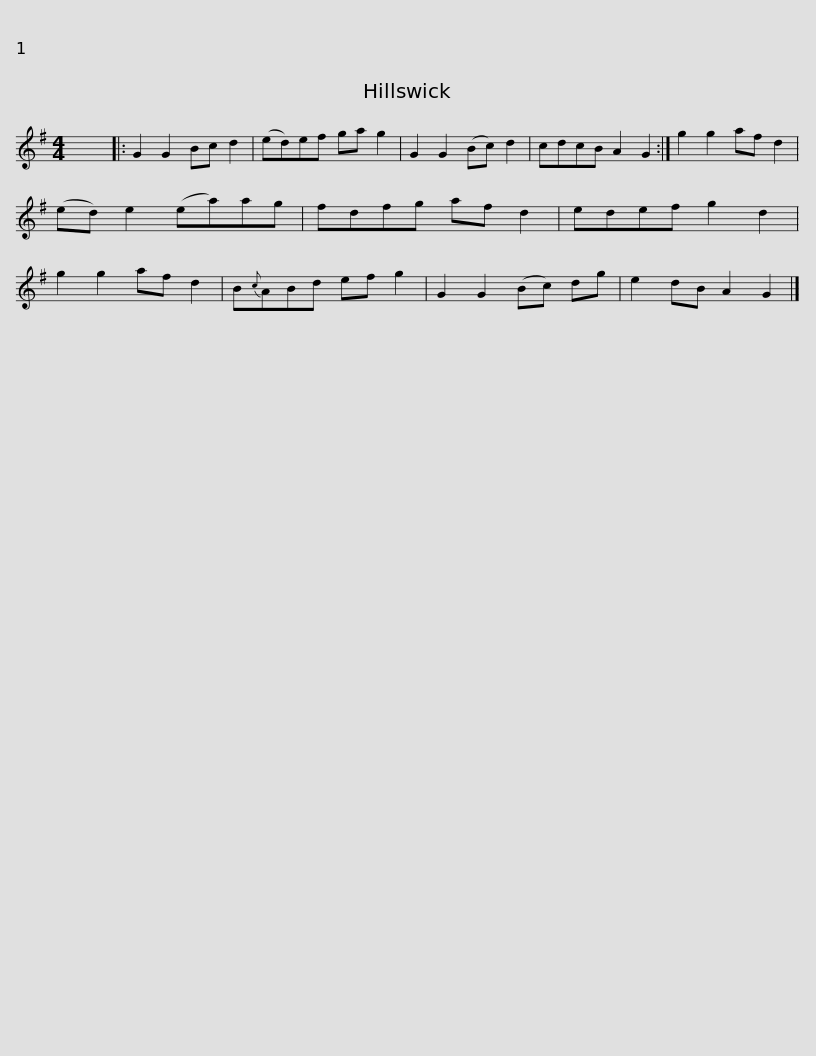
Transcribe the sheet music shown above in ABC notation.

X:1
L:1/8
M:4/4
I:linebreak $
K:G
V:1 treble
V:1
 x8 |: G2 G2 Bc d2 | (ed)ef ga g2 | G2 G2 (Bc) d2 | cdcB A2 G2 :| %5
 g2 g2 af d2 | (ed) e2 (ea)ag |$ fdfg af d2 | edef g2 d2 | g2 g2 af d2 | %10
 B{c}ABd ef g2 | G2 G2 (Bc) dg | e2 dB A2 G2 |] %13
